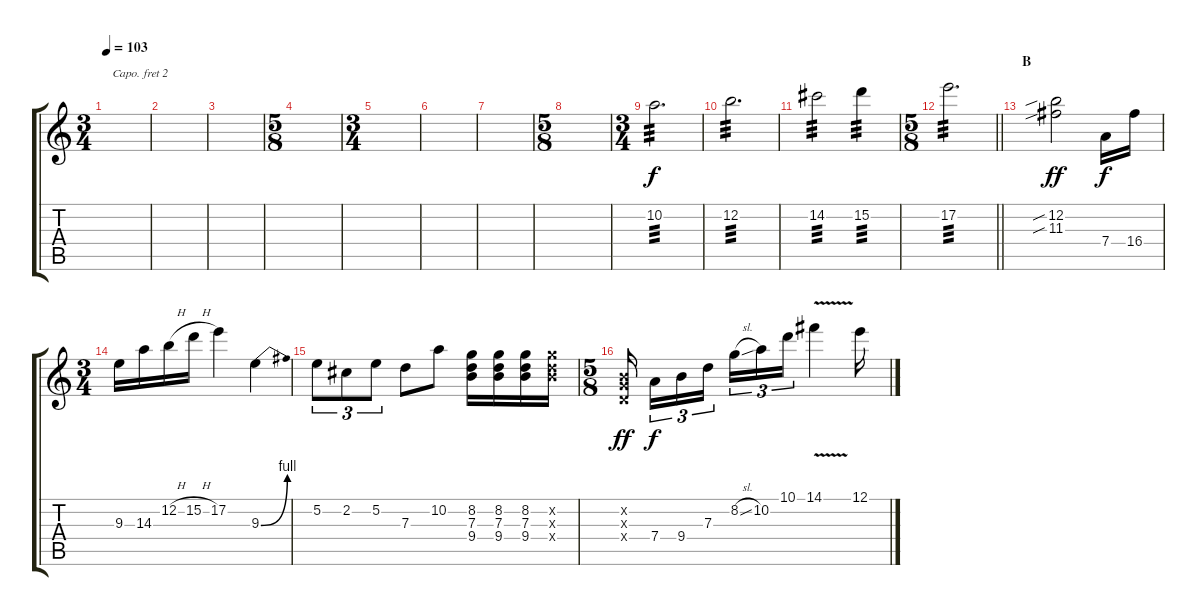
\track "" {instrument overdrivenguitar}
\staff {score tabs}
\capo 2
\tuning (D4 A3 F3 C3 G2 C2) {hide}
\ts (3 4)
\tempo 103
\clef g2
\ks c
|
|
|
\ts (5 8)
|
\ts (3 4)
|
|
|
\ts (5 8)
|
\ts (3 4)
10.2.2{d tp 3} |
12.2.2{d tp 3} |
14.2.2{tp 3} 15.2.4{tp 3} |
\ts (5 8)
\barLineRight lightlight
17.2.2{d tp 3} |
\section ("" "B")
(12.2{sib} 11.3{sib}).2{dy ff} 7.4.16{dy f} 16.4.16 |
\ts (3 4)
9.3.16 14.3.16 12.2{h}.16 15.2{h}.16 17.2.4 9.3{be (bend 0 0 60 4)}.4 |
5.2.8{tu (3 2)} 2.2.8{tu (3 2)} 5.2.8{tu (3 2)} 7.3.8 10.2.8 (8.2 7.3 9.4).16 (8.2 7.3 9.4).16 (8.2 7.3 9.4).16 (8.2{x} 7.3{x} 9.4{x}).16 |
\ts (5 8)
(0.2{x} 0.3{x} 0.4{x}).16{dy ff beam splitsecondary} 7.4.16{tu (3 2) dy f} 9.4.16{tu (3 2)} 7.3.16{tu (3 2) beam splitsecondary} 8.2{sl}.16{tu (3 2)} 10.2.16{tu (3 2)} 10.1.16{tu (3 2)} 14.1{v}.4 12.1.16
